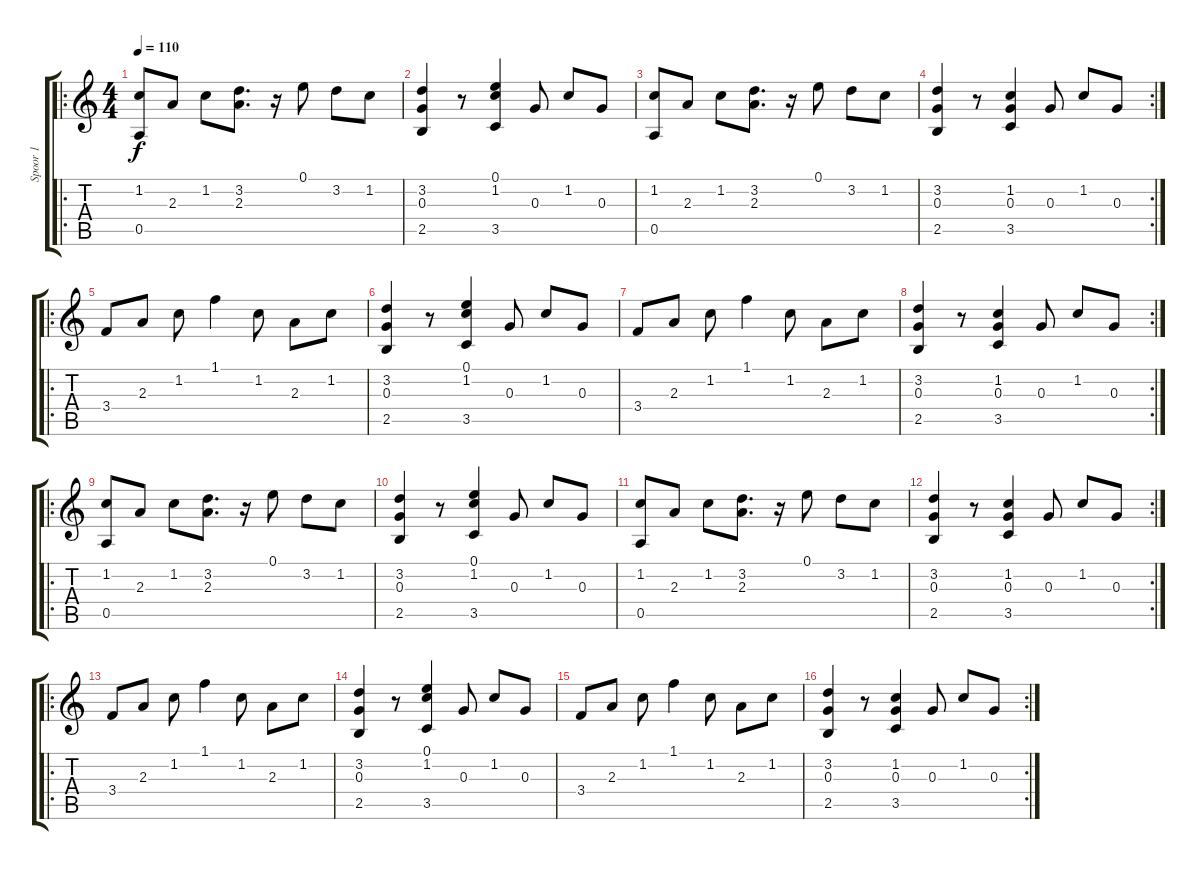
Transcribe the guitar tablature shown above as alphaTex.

\track ("Spoor 1" "Spoor 1") {instrument acousticguitarsteel}
\staff {score tabs}
\tuning (E4 B3 G3 D3 A2 E2) {hide}
\ro
\ts (4 4)
\tempo 110
\clef g2
\ks c
(1.2 0.5).8{dy f} 2.3.8 1.2.8 (3.2 2.3).8{d} r.16 0.1.8 3.2.8 1.2.8 |
(3.2 0.3 2.5).4 r.8 (0.1 1.2 3.5).4 0.3.8 1.2.8 0.3.8 |
(1.2 0.5).8 2.3.8 1.2.8 (3.2 2.3).8{d} r.16 0.1.8 3.2.8 1.2.8 |
\rc 2
(3.2 0.3 2.5).4 r.8 (1.2 0.3 3.5).4 0.3.8 1.2.8 0.3.8 |
\ro
3.4.8 2.3.8 1.2.8 1.1.4 1.2.8 2.3.8 1.2.8 |
(3.2 0.3 2.5).4 r.8 (0.1 1.2 3.5).4 0.3.8 1.2.8 0.3.8 |
3.4.8 2.3.8 1.2.8 1.1.4 1.2.8 2.3.8 1.2.8 |
\rc 2
(3.2 0.3 2.5).4 r.8 (1.2 0.3 3.5).4 0.3.8 1.2.8 0.3.8 |
\ro
(1.2 0.5).8 2.3.8 1.2.8 (3.2 2.3).8{d} r.16 0.1.8 3.2.8 1.2.8 |
(3.2 0.3 2.5).4 r.8 (0.1 1.2 3.5).4 0.3.8 1.2.8 0.3.8 |
(1.2 0.5).8 2.3.8 1.2.8 (3.2 2.3).8{d} r.16 0.1.8 3.2.8 1.2.8 |
\rc 2
(3.2 0.3 2.5).4 r.8 (1.2 0.3 3.5).4 0.3.8 1.2.8 0.3.8 |
\ro
3.4.8 2.3.8 1.2.8 1.1.4 1.2.8 2.3.8 1.2.8 |
(3.2 0.3 2.5).4 r.8 (0.1 1.2 3.5).4 0.3.8 1.2.8 0.3.8 |
3.4.8 2.3.8 1.2.8 1.1.4 1.2.8 2.3.8 1.2.8 |
\rc 2
(3.2 0.3 2.5).4 r.8 (1.2 0.3 3.5).4 0.3.8 1.2.8 0.3.8
